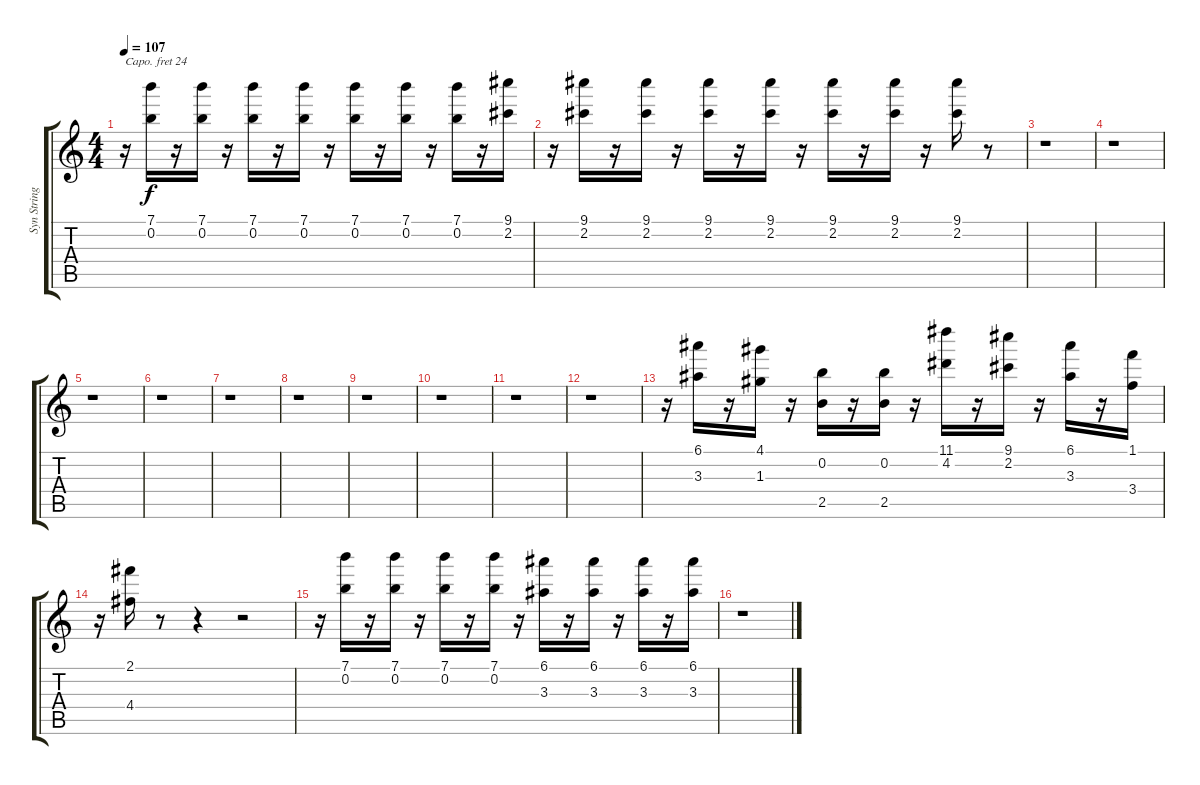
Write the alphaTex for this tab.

\track ("Syn Strings" "Syn String") {instrument synthbrass1}
\staff {score tabs}
\capo 24
\tuning (E4 B3 G3 D3 A2 E2) {hide}
\ts (4 4)
\tempo 107
\clef g2
\ks c
r.16{dy f} (7.1 0.2).16 r.16 (7.1 0.2).16 r.16 (7.1 0.2).16 r.16 (7.1 0.2).16 r.16 (7.1 0.2).16 r.16 (7.1 0.2).16 r.16 (7.1 0.2).16 r.16 (9.1 2.2).16 |
r.16 (9.1 2.2).16 r.16 (9.1 2.2).16 r.16 (9.1 2.2).16 r.16 (9.1 2.2).16 r.16 (9.1 2.2).16 r.16 (9.1 2.2).16 r.16 (9.1 2.2).16 r.8 |
r.1 |
r.1 |
r.1 |
r.1 |
r.1 |
r.1 |
r.1 |
r.1 |
r.1 |
r.1 |
r.16 (6.1 3.3).16 r.16 (4.1 1.3).16 r.16 (0.2 2.5).16 r.16 (0.2 2.5).16 r.16 (11.1 4.2).16 r.16 (9.1 2.2).16 r.16 (6.1 3.3).16 r.16 (1.1 3.4).16 |
r.16 (2.1 4.4).16 r.8 r.4 r.2 |
r.16 (7.1 0.2).16 r.16 (7.1 0.2).16 r.16 (7.1 0.2).16 r.16 (7.1 0.2).16 r.16 (6.1 3.3).16 r.16 (6.1 3.3).16 r.16 (6.1 3.3).16 r.16 (6.1 3.3).16 |
r.1
